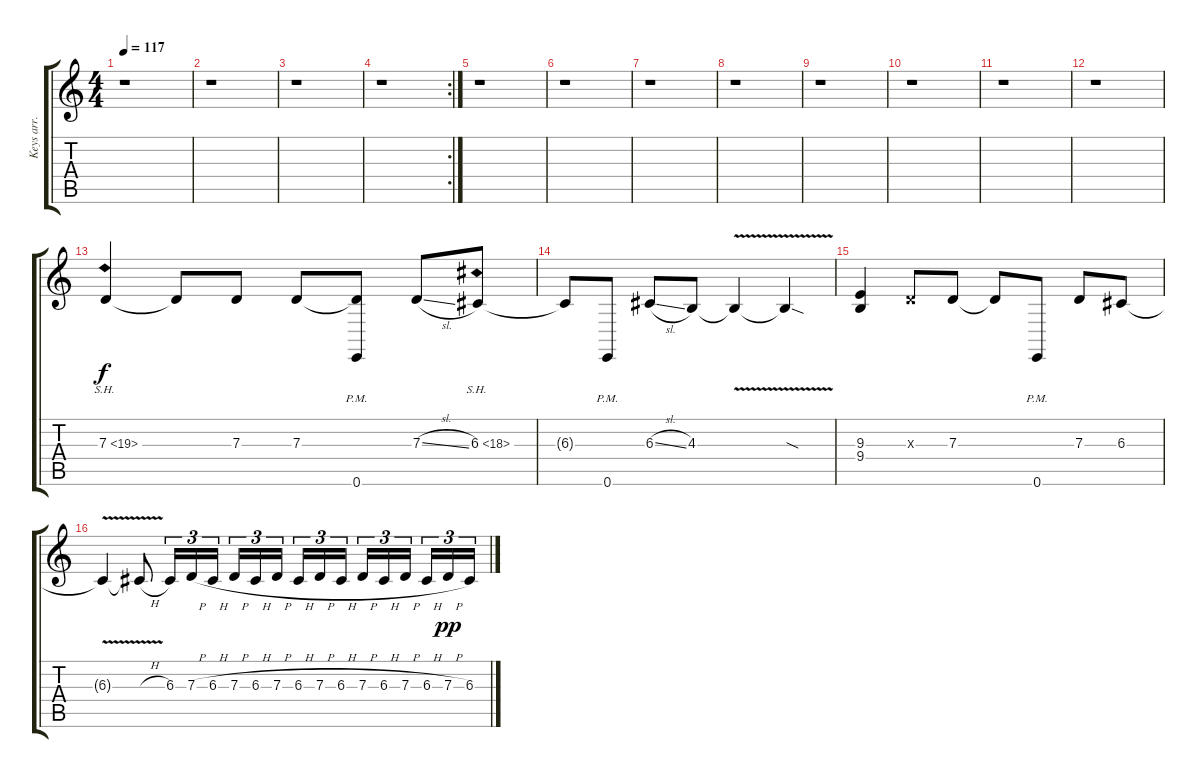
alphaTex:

\track ("Keys arr. for guitar" "Keys arr. ") {instrument lead2sawtooth}
\staff {score tabs}
\tuning (E4 B3 G3 D3 A2 E2) {hide}
\ts (4 4)
\tempo 117
\clef g2
\ks c
r.1{dy f} |
r.1 |
r.1 |
\rc 2
r.1 |
r.1 |
r.1 |
r.1 |
r.1 |
r.1 |
r.1 |
r.1 |
r.1 |
7.3{sh 12}.4 7.3{t}.8 7.3.8 7.3.8 (7.3{t} 0.6{pm}).8 7.3{sl}.8 6.3{sh 12}.8 |
6.3{t}.8 0.6{pm}.8 6.3{sl}.8 4.3.8 4.3{v t}.4 4.3{sod t}.4 |
(9.3 9.4).4 7.3{x}.8 7.3.8 7.3{t}.8 0.6{pm}.8 7.3.8 6.3.8 |
6.3{v t}.4 6.3{h t}.8 6.3.16{tu (3 2)} 7.3{h}.16{tu (3 2)} 6.3{h}.16{tu (3 2)} 7.3{h}.16{tu (3 2)} 6.3{h}.16{tu (3 2)} 7.3{h}.16{tu (3 2) beam splitsecondary} 6.3{h}.16{tu (3 2)} 7.3{h}.16{tu (3 2)} 6.3{h}.16{tu (3 2)} 7.3{h}.16{tu (3 2)} 6.3{h}.16{tu (3 2)} 7.3{h}.16{tu (3 2) beam splitsecondary} 6.3{h}.16{tu (3 2)} 7.3{h}.16{tu (3 2) dy pp} 6.3.16{tu (3 2)}
